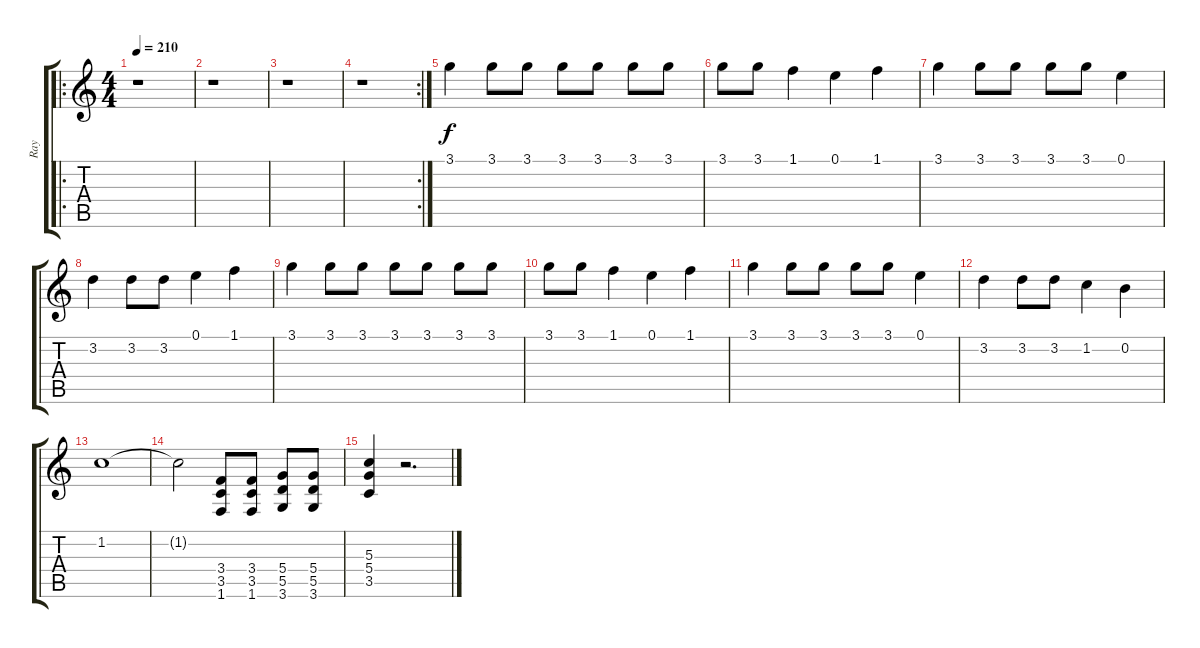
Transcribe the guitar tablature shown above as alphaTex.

\track ("Ray" "Ray") {instrument distortionguitar}
\staff {score tabs}
\tuning (E4 B3 G3 D3 A2 E2) {hide}
\ro
\ts (4 4)
\tempo 210
\clef g2
\ks c
r.1{dy f} |
r.1 |
r.1 |
\rc 2
r.1 |
3.1.4 3.1.8 3.1.8 3.1.8 3.1.8 3.1.8 3.1.8 |
3.1.8 3.1.8 1.1.4 0.1.4 1.1.4 |
3.1.4 3.1.8 3.1.8 3.1.8 3.1.8 0.1.4 |
3.2.4 3.2.8 3.2.8 0.1.4 1.1.4 |
3.1.4 3.1.8 3.1.8 3.1.8 3.1.8 3.1.8 3.1.8 |
3.1.8 3.1.8 1.1.4 0.1.4 1.1.4 |
3.1.4 3.1.8 3.1.8 3.1.8 3.1.8 0.1.4 |
3.2.4 3.2.8 3.2.8 1.2.4 0.2.4 |
1.2.1 |
1.2{t}.2 (3.4 3.5 1.6).8 (3.4 3.5 1.6).8 (5.4 5.5 3.6).8 (5.4 5.5 3.6).8 |
(5.3 5.4 3.5).4 r.2{d}
